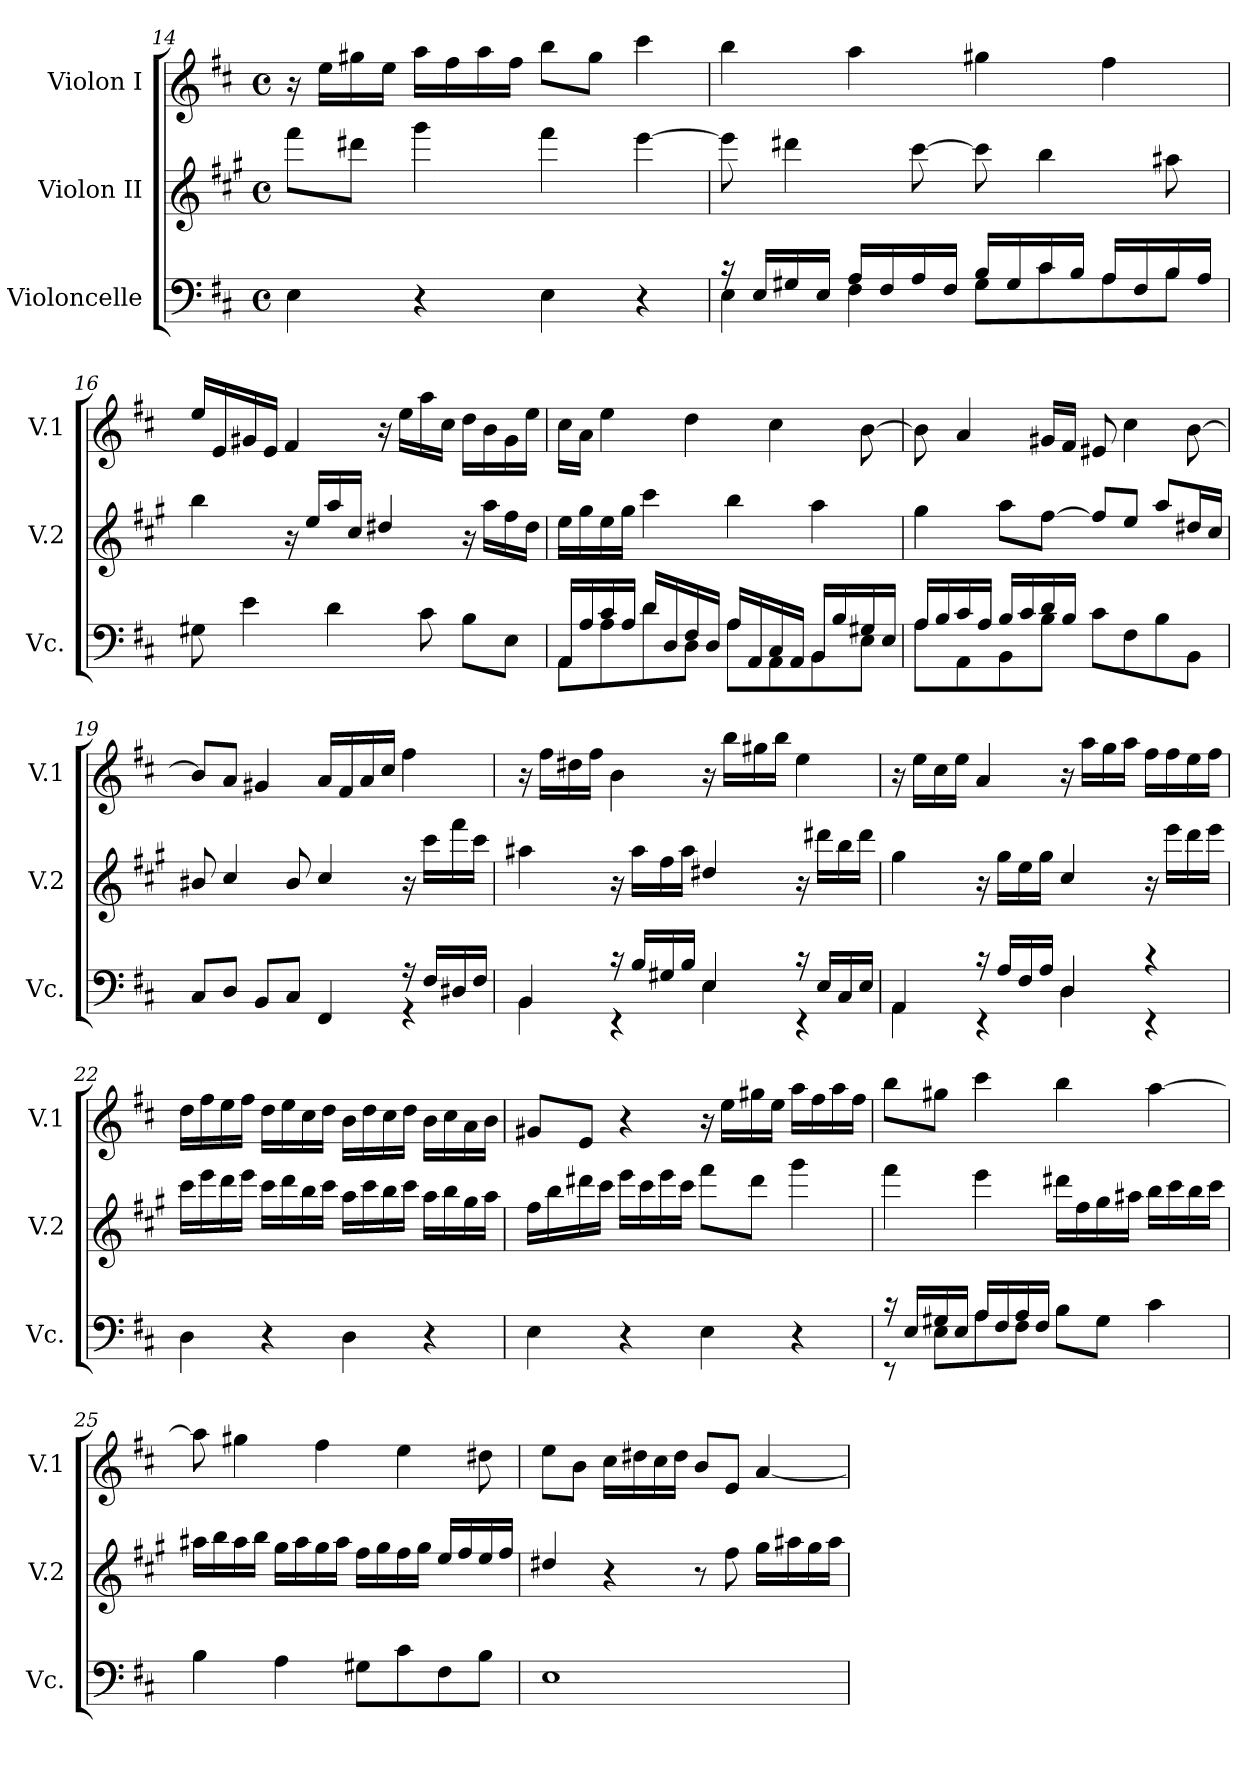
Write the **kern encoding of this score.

**kern	**kern	**kern
*part3	*part2	*part1
*staff3	*staff2	*staff1
*I"Violoncelle	*I"Violon II	*I"Violon I
*I'Vc.	*I'V.2	*I'V.1
*clefF4	*clefG2	*clefG2
*	*ITrd4c7	*
*k[f#c#]	*k[f#c#]	*k[f#c#]
*D:	*D:	*D:
*M4/4	*M4/4	*M4/4
*met(c)	*met(c)	*met(c)
=14	=14	=14
4E\	8bb\L	16r
.	.	16ee\LL
.	8gg#X\J	16gg#X\
.	.	16ee\JJ
4r	4ccc#\	16aa\LL
.	.	16ff#\
.	.	16aa\
.	.	16ff#\JJ
4E\	4bb\	8bb\L
.	.	8gg#\J
4r	[4aa\	4ccc#\
=15	=15	=15
*^	*	*
16rc	4E\	8aa\]	4bb\
16E/LL	.	.	.
16G#X/	.	4gg#X\	.
16E/JJ	.	.	.
16A/LL	4F#\	.	4aa\
16F#/	.	.	.
16A/	.	[8ff#\	.
16F#/JJ	.	.	.
16B/LL	8G#\L	8ff#\]	4gg#X\
16G#/	.	.	.
16c#/	8c#\	4ee\	.
16B/JJ	.	.	.
16A/LL	8A\	.	4ff#\
16F#/	.	.	.
16B/	8B\J	8dd#X\	.
16A/JJ	.	.	.
*v	*v	*	*
=16	=16	=16
8G#X\	4ee\	16ee/LL
.	.	16e/
4e\	.	16g#X/
.	.	16e/JJ
.	16r	4f#/
.	16a/LL	.
4d\	16dd/	.
.	16f#/JJ	.
.	4g#X/	16r
.	.	16ee\LL
8c#\	.	16aa\
.	.	16cc#\JJ
8B\L	16r	16dd\LL
.	16dd\LL	16b\
8E\J	16b\	16g#\
.	16g#\JJ	16ee\JJ
=17	=17	=17
*^	*	*
16AA/LL	8AA\L	16a\LL	16cc#\LL
16A/	.	16cc#\	16a\JJ
16c#/	8A\	16a\	4ee\
16A/JJ	.	16cc#\JJ	.
16d/LL	8d\	4ff#\	.
16D/	.	.	.
16F#/	8D\J	.	4dd\
16D/JJ	.	.	.
16A/LL	8A\L	4ee\	.
16AA/	.	.	.
16C#/	8AA\	.	4cc#\
16AA/JJ	.	.	.
16BB/LL	8BB\	4dd\	.
16B/	.	.	.
16G#X/	8E\J	.	[8b\
16E/JJ	.	.	.
!!LO:PB:g=z
=18	=18	=18	=18
16A/LL	8A\L	4cc#\	8b\]
16B/	.	.	.
16c#/	8AA\	.	4a/
16A/JJ	.	.	.
16B/LL	8BB\	8dd\L	.
16c#/	.	.	.
16d/	8B\J	[8b\J	16g#X/LL
16B/JJ	.	.	16f#/JJ
8c#\L	2ryy	8b/L]	8e#X/
8F#\	.	8a/J	4cc#\
8B\	.	8dd/L	.
8BB\J	.	16g#X/L	[8b\
.	.	16f#/JJ	.
!!LO:PB:g=z
=19	=19	=19	=19
8C#/L	2.ryy	8e#X/	8b/L]
8D/J	.	4f#/	8a/J
8BB/L	.	.	4g#X/
8C#/J	.	8e#/	.
4FF#/	.	4f#/	16a/LL
.	.	.	16f#/
.	.	.	16a/
.	.	.	16cc#/JJ
4rGG	16rA	16r	4ff#\
.	16F#/LL	16ff#\LL	.
.	16D#X/	16bb\	.
.	16F#/JJ	16ff#\JJ	.
=20	=20	=20	=20
4BB/	4BB\	4dd#X\	16r
.	.	.	16ff#\LL
.	.	.	16dd#X\
.	.	.	16ff#\JJ
16rc	4rEE	16r	4b\
16B/LL	.	16dd#\LL	.
16G#X/	.	16b\	.
16B/JJ	.	16dd#\JJ	.
4E/	4E\	4g#X/	16r
.	.	.	16bb\LL
.	.	.	16gg#X\
.	.	.	16bb\JJ
16rc	4rEE	16r	4ee\
16E/LL	.	16gg#X\LL	.
16C#/	.	16ee\	.
16E/JJ	.	16gg#\JJ	.
=21	=21	=21	=21
4AA/	4AA\	4cc#\	16r
.	.	.	16ee\LL
.	.	.	16cc#\
.	.	.	16ee\JJ
16rc	4rEE	16r	4a/
16A/LL	.	16cc#\LL	.
16F#/	.	16a\	.
16A/JJ	.	16cc#\JJ	.
4D/	4D\	4f#/	16r
.	.	.	16aa\LL
.	.	.	16gg\
.	.	.	16aa\JJ
4rc	4rEE	16r	16ff#\LL
.	.	16aa\LL	16ff#\
.	.	16gg\	16ee\
.	.	16aa\JJ	16ff#\JJ
*v	*v	*	*
=22	=22	=22
4D\	16ff#\LL	16dd\LL
.	16aa\	16ff#\
.	16gg\	16ee\
.	16aa\JJ	16ff#\JJ
4r	16ff#\LL	16dd\LL
.	16gg\	16ee\
.	16ee\	16cc#\
.	16ff#\JJ	16dd\JJ
4D\	16dd\LL	16b\LL
.	16ff#\	16dd\
.	16ee\	16cc#\
.	16ff#\JJ	16dd\JJ
4r	16dd\LL	16b\LL
.	16ee\	16cc#\
.	16cc#\	16a\
.	16dd\JJ	16b\JJ
!!LO:LB:g=z
=23	=23	=23
4E\	16b\LL	8g#X/L
.	16ee\	.
.	16gg#X\	8e/J
.	16ff#\JJ	.
4r	16aa\LL	4r
.	16ff#\	.
.	16aa\	.
.	16ff#\JJ	.
4E\	8bb\L	16r
.	.	16ee\LL
.	8gg#\J	16gg#X\
.	.	16ee\JJ
4r	4ccc#\	16aa\LL
.	.	16ff#\
.	.	16aa\
.	.	16ff#\JJ
=24	=24	=24
*^	*	*
16rc	8rEE	4bb\	8bb\L
16E/LL	.	.	.
16G#X/	8E\L	.	8gg#X\J
16E/JJ	.	.	.
16A/LL	8A\	4aa\	4ccc#\
16F#/	.	.	.
16A/	8F#\J	.	.
16F#/JJ	.	.	.
8B\L	2ryy	16gg#X\LL	4bb\
.	.	16b\	.
8G#\J	.	16cc#\	.
.	.	16dd#X\JJ	.
4c#\	.	16ee\LL	[4aa\
.	.	16ff#\	.
.	.	16ee\	.
.	.	16ff#\JJ	.
*v	*v	*	*
!!LO:LB:g=z
=25	=25	=25
4B\	16dd#X\LL	8aa\]
.	16ee\	.
.	16dd#\	4gg#X\
.	16ee\JJ	.
4A\	16cc#\LL	.
.	16dd#\	.
.	16cc#\	4ff#\
.	16dd#\JJ	.
8G#X\L	16b\LL	.
.	16cc#\	.
8c#\	16b\	4ee\
.	16cc#\JJ	.
8F#\	16a/LL	.
.	16b/	.
8B\J	16a/	8dd#X\
.	16b/JJ	.
=26	=26	=26
1E	4g#X/	8ee\L
.	.	8b\J
.	4r	16cc#\LL
.	.	16dd#X\
.	.	16cc#\
.	.	16dd#\JJ
.	8r	8b/L
.	8b\	8e/J
.	16cc#\LL	[4a/
.	16dd#X\	.
.	16cc#\	.
.	16dd#\JJ	.
=	=	=
*-	*-	*-
